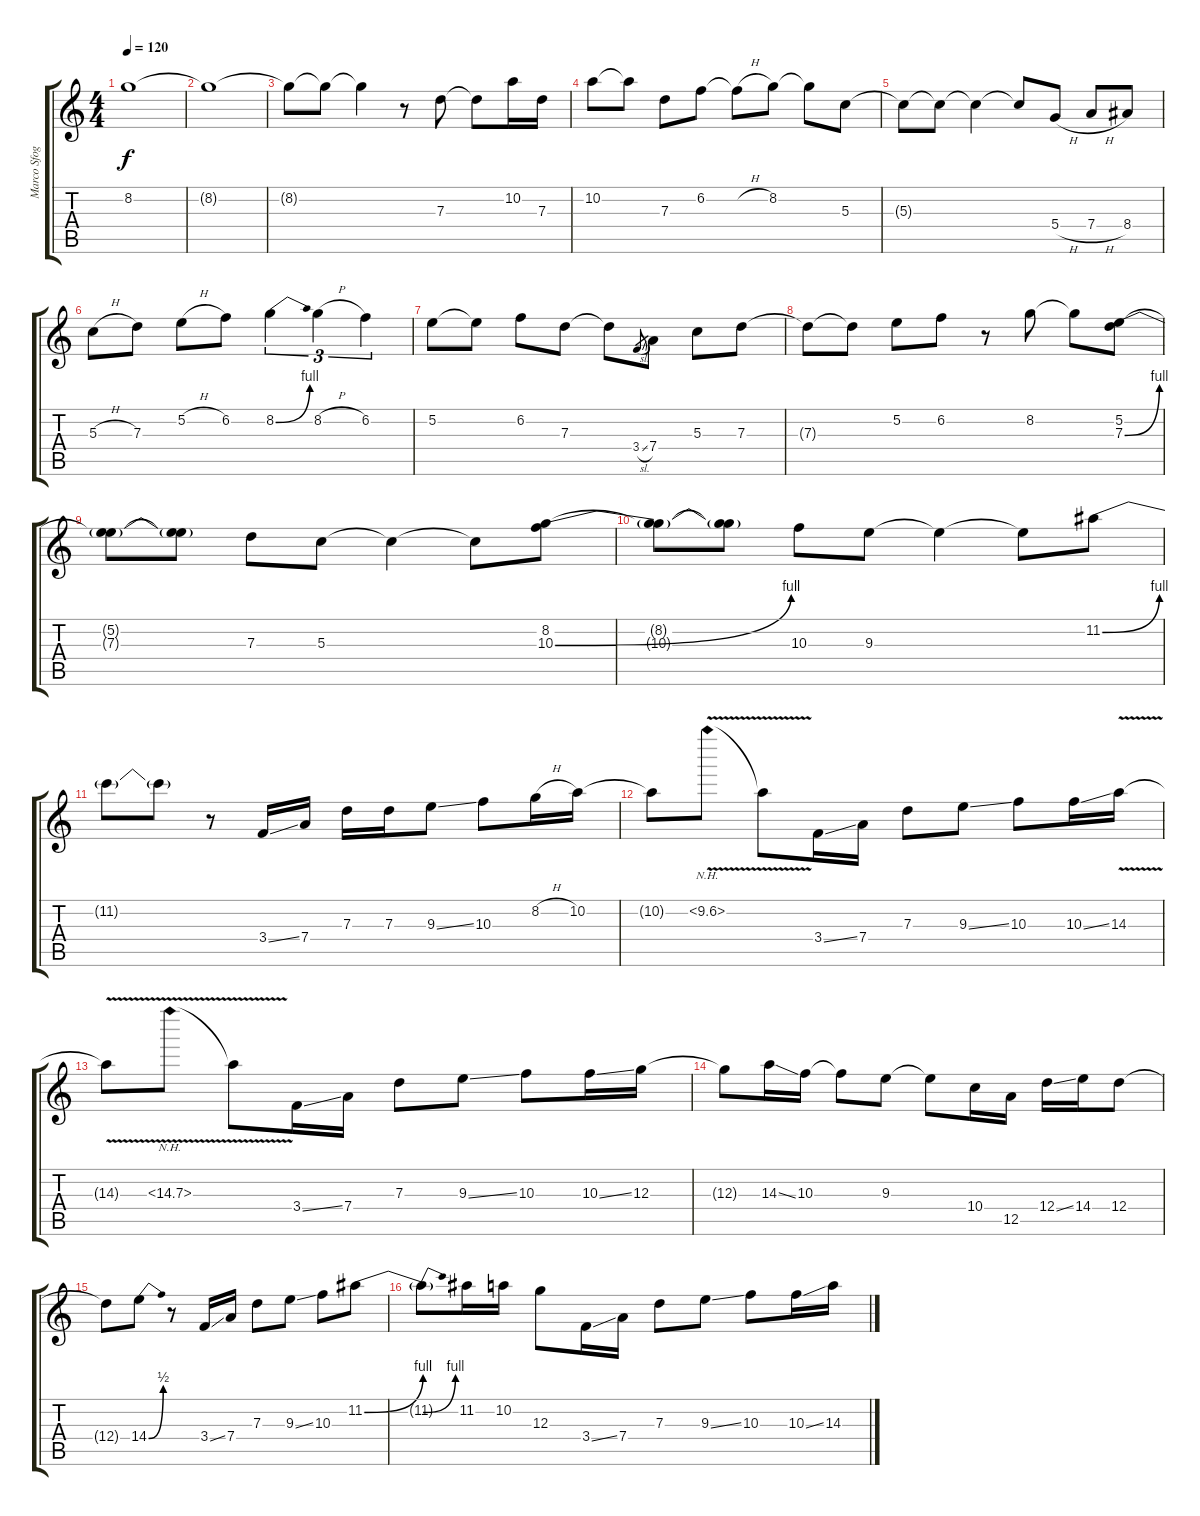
\track ("Marco Sfogli" "Marco Sfog") {instrument distortionguitar}
\staff {score tabs}
\tuning (E4 B3 G3 D3 A2 E2) {hide}
\ts (4 4)
\tempo 120
\clef g2
\ks c
8.2.1{dy f} |
8.2{t}.1 |
8.2{t}.8 8.2{t}.8 8.2{t}.4 r.8 7.3.8 7.3{t}.8 10.2.16 7.3.16 |
10.2.8 10.2{t}.8 7.3.8 6.2.8 6.2{h t}.8 8.2.8 8.2{t}.8 5.3.8 |
5.3{t}.8 5.3{t}.8 5.3{t}.4 5.3{t}.8 5.4{h}.8 7.4{h}.8 8.4.8 |
5.3{h}.8 7.3.8 5.2{h}.8 6.2.8 8.2{be (bend 0 0 60 4)}.4{tu (3 2)} 8.2{h}.4{tu (3 2)} 6.2.4{tu (3 2)} |
5.2.8 5.2{t}.8 6.2.8 7.3.8 7.3{t}.8 3.4{sl}.8{gr} 7.4.8 5.3.8 7.3.8 |
7.3{t}.8 7.3{t}.8 5.2.8 6.2.8 r.8 8.2.8 8.2{t}.8 (5.2 7.3{be (bend 0 0 60 4)}).8 |
(5.2{t} 7.3{t}).8 (5.2{t} 7.3{t}).8 7.3.8 5.3.8 5.3{t}.4 5.3{t}.8 (8.2 10.3{be (bend 0 0 60 4)}).8 |
(8.2{t} 10.3{t}).8 (8.2{t} 10.3{t}).8 10.3.8 9.3.8 9.3{t}.4 9.3{t}.8 11.2{be (bend 0 0 60 4)}.8 |
11.2{t}.8 11.2{t}.8 r.8 3.4{ss}.16 7.4.16 7.3.16 7.3.16 9.3{ss}.8 10.3.8 8.2{h}.16 10.2.16 |
10.2{t}.8 10.2{nh v}.8 10.2{t}.8 3.4{ss}.16 7.4.16 7.3.8 9.3{ss}.8 10.3.8 10.3{ss}.16 14.3{v}.16 |
14.3{t}.8 14.3{nh v}.8 14.3{t}.8 3.4{ss}.16 7.4.16 7.3.8 9.3{ss}.8 10.3.8 10.3{ss}.16 12.3.16 |
12.3{t}.8 14.3{ss}.16 10.3.16 10.3{t}.8 9.3.8 9.3{t}.8 10.4.16 12.5.16 12.4{ss}.16 14.4.16 12.4.8 |
12.4{t}.8 14.4{be (bend 0 0 60 2)}.8 r.8 3.4{ss}.16 7.4.16 7.3.8 9.3{ss}.8 10.3.8 11.2{be (bend 0 0 60 4)}.8 |
11.2{be (bend 0 0 60 4) t}.8 11.2.16 10.2.16 12.3.8 3.4{ss}.16 7.4.16 7.3.8 9.3{ss}.8 10.3.8 10.3{ss}.16 14.3.16
